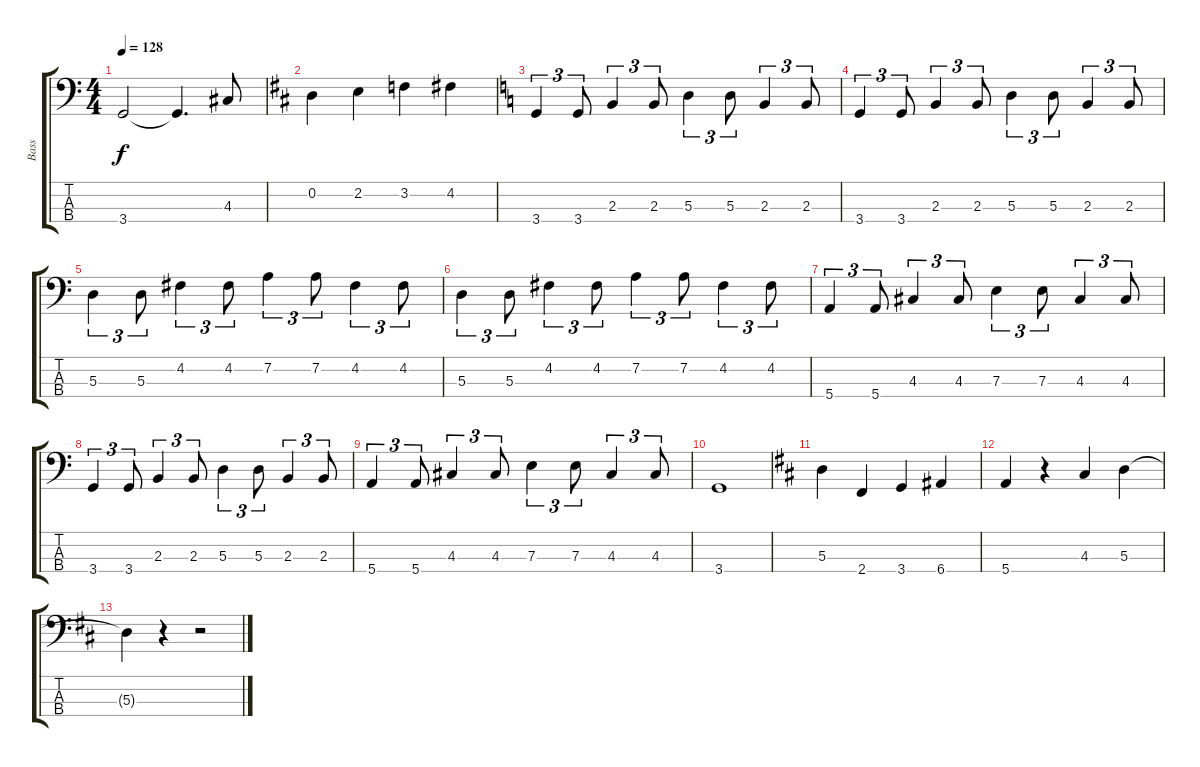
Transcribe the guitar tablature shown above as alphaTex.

\track ("Bass" "Bass") {instrument electricbasspick}
\staff {score tabs}
\tuning (G2 D2 A1 E1) {hide}
\ts (4 4)
\tempo 128
\clef f4
\ks c
3.4.2{dy f} 3.4{t}.4{d} 4.3.8 |
\ks d
0.2.4 2.2.4 3.2.4 4.2.4 |
\ks c
3.4.4{tu (3 2)} 3.4.8{tu (3 2)} 2.3.4{tu (3 2)} 2.3.8{tu (3 2)} 5.3.4{tu (3 2)} 5.3.8{tu (3 2)} 2.3.4{tu (3 2)} 2.3.8{tu (3 2)} |
3.4.4{tu (3 2)} 3.4.8{tu (3 2)} 2.3.4{tu (3 2)} 2.3.8{tu (3 2)} 5.3.4{tu (3 2)} 5.3.8{tu (3 2)} 2.3.4{tu (3 2)} 2.3.8{tu (3 2)} |
5.3.4{tu (3 2)} 5.3.8{tu (3 2)} 4.2.4{tu (3 2)} 4.2.8{tu (3 2)} 7.2.4{tu (3 2)} 7.2.8{tu (3 2)} 4.2.4{tu (3 2)} 4.2.8{tu (3 2)} |
5.3.4{tu (3 2)} 5.3.8{tu (3 2)} 4.2.4{tu (3 2)} 4.2.8{tu (3 2)} 7.2.4{tu (3 2)} 7.2.8{tu (3 2)} 4.2.4{tu (3 2)} 4.2.8{tu (3 2)} |
5.4.4{tu (3 2)} 5.4.8{tu (3 2)} 4.3.4{tu (3 2)} 4.3.8{tu (3 2)} 7.3.4{tu (3 2)} 7.3.8{tu (3 2)} 4.3.4{tu (3 2)} 4.3.8{tu (3 2)} |
3.4.4{tu (3 2)} 3.4.8{tu (3 2)} 2.3.4{tu (3 2)} 2.3.8{tu (3 2)} 5.3.4{tu (3 2)} 5.3.8{tu (3 2)} 2.3.4{tu (3 2)} 2.3.8{tu (3 2)} |
5.4.4{tu (3 2)} 5.4.8{tu (3 2)} 4.3.4{tu (3 2)} 4.3.8{tu (3 2)} 7.3.4{tu (3 2)} 7.3.8{tu (3 2)} 4.3.4{tu (3 2)} 4.3.8{tu (3 2)} |
3.4.1 |
\ks d
5.3.4 2.4.4 3.4.4 6.4.4 |
5.4.4 r.4 4.3.4 5.3.4 |
5.3{t}.4 r.4 r.2
